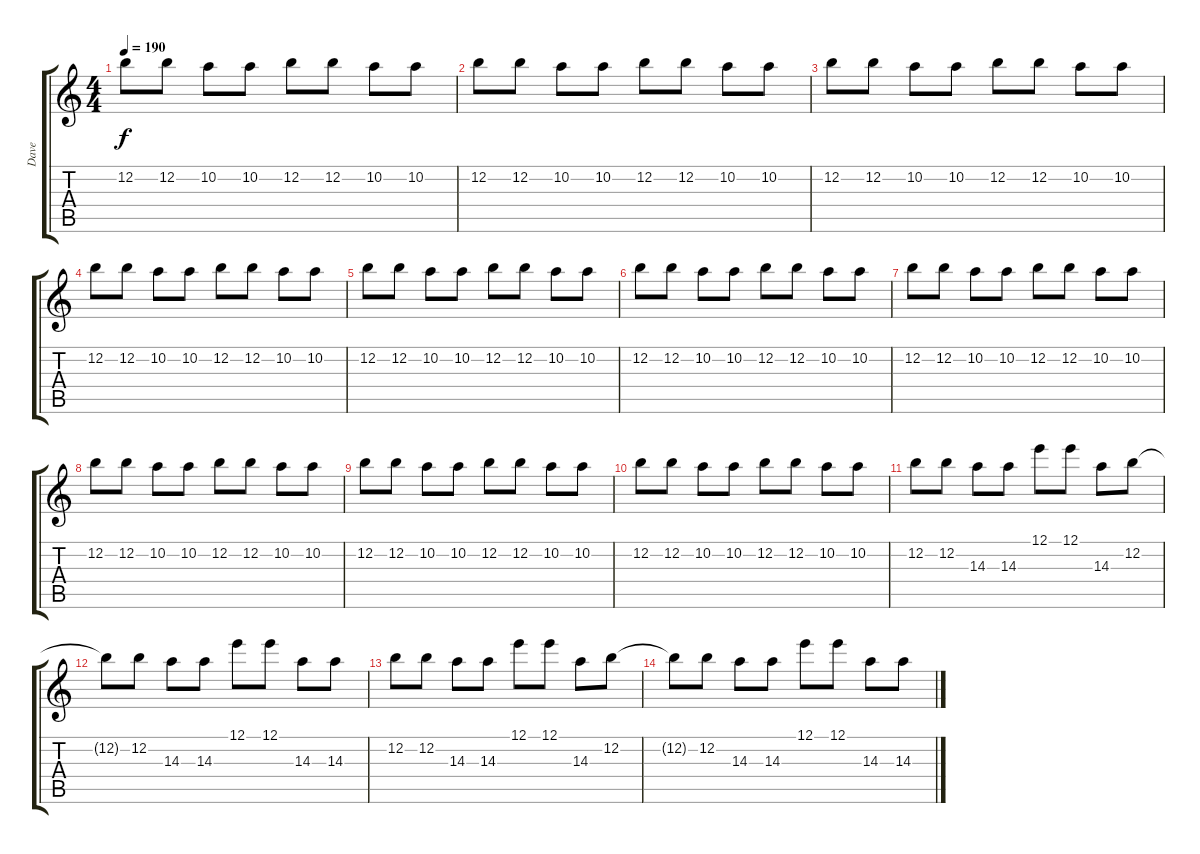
\track ("Dave" "Dave") {instrument overdrivenguitar}
\staff {score tabs}
\tuning (E4 B3 G3 D3 A2 E2) {hide}
\ts (4 4)
\tempo 190
\clef g2
\ks c
12.2.8{dy f} 12.2.8 10.2.8 10.2.8 12.2.8 12.2.8 10.2.8 10.2.8 |
12.2.8 12.2.8 10.2.8 10.2.8 12.2.8 12.2.8 10.2.8 10.2.8 |
12.2.8 12.2.8 10.2.8 10.2.8 12.2.8 12.2.8 10.2.8 10.2.8 |
12.2.8 12.2.8 10.2.8 10.2.8 12.2.8 12.2.8 10.2.8 10.2.8 |
12.2.8 12.2.8 10.2.8 10.2.8 12.2.8 12.2.8 10.2.8 10.2.8 |
12.2.8 12.2.8 10.2.8 10.2.8 12.2.8 12.2.8 10.2.8 10.2.8 |
12.2.8 12.2.8 10.2.8 10.2.8 12.2.8 12.2.8 10.2.8 10.2.8 |
12.2.8 12.2.8 10.2.8 10.2.8 12.2.8 12.2.8 10.2.8 10.2.8 |
12.2.8 12.2.8 10.2.8 10.2.8 12.2.8 12.2.8 10.2.8 10.2.8 |
12.2.8 12.2.8 10.2.8 10.2.8 12.2.8 12.2.8 10.2.8 10.2.8 |
12.2.8 12.2.8 14.3.8 14.3.8 12.1.8 12.1.8 14.3.8 12.2.8 |
12.2{t}.8 12.2.8 14.3.8 14.3.8 12.1.8 12.1.8 14.3.8 14.3.8 |
12.2.8 12.2.8 14.3.8 14.3.8 12.1.8 12.1.8 14.3.8 12.2.8 |
12.2{t}.8 12.2.8 14.3.8 14.3.8 12.1.8 12.1.8 14.3.8 14.3.8
